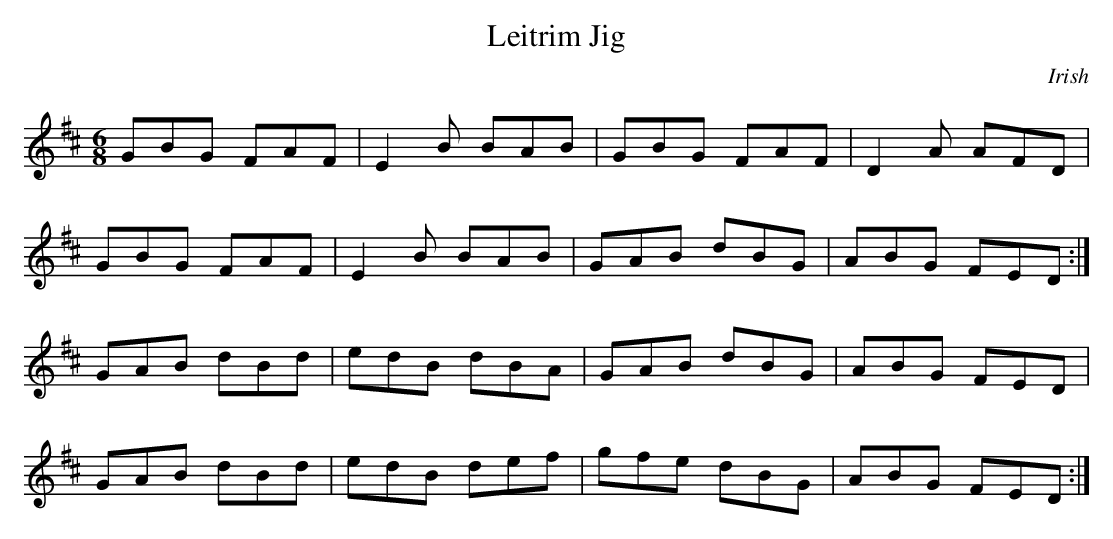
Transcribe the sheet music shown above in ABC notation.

X:1
T:Leitrim Jig
M:6/8
K:D
GBG FAF | E2 B BAB | GBG FAF | D2 A AFD |
GBG FAF | E2 B BAB | GAB dBG | ABG FED :|
GAB dBd | edB dBA | GAB dBG | ABG FED |
GAB dBd | edB def | gfe dBG | ABG FED :|
